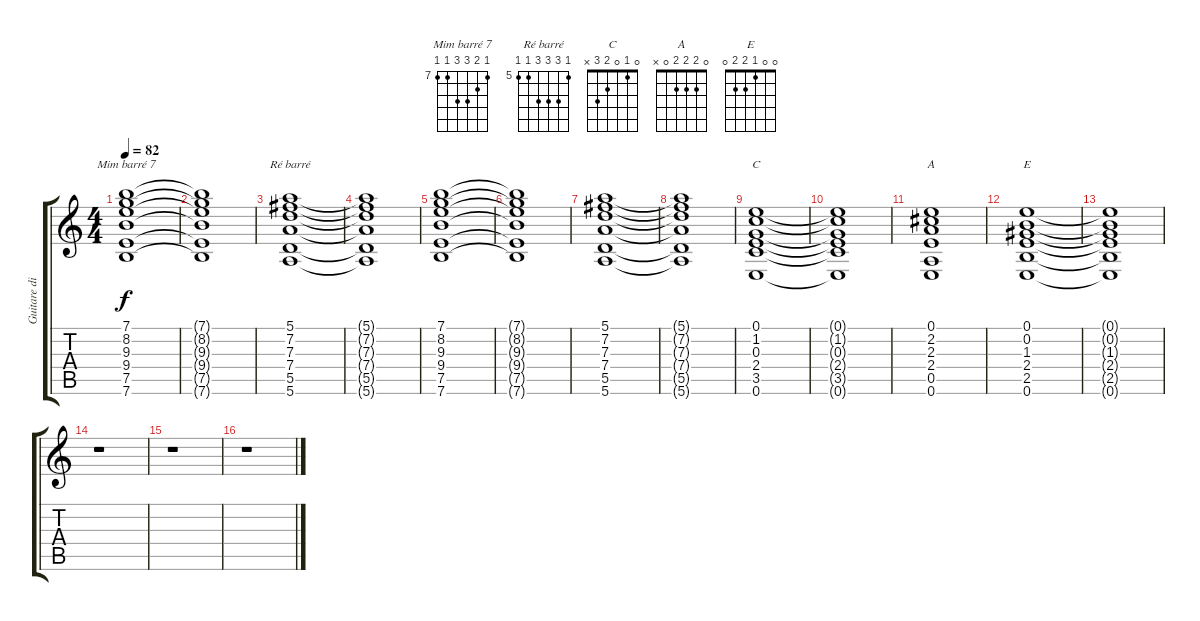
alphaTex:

\track ("Guitare disto" "Guitare di") {instrument overdrivenguitar}
\staff {score tabs}
\tuning (E4 B3 G3 D3 A2 E2) {hide}
\chord ("Mim barré 7" 7 8 9 9 7 7) {firstfret 7}
\chord ("Ré barré" 5 7 7 7 5 5) {firstfret 5}
\chord ("C" 0 1 0 2 3 x)
\chord ("A" 0 2 2 2 0 x)
\chord ("E" 0 0 1 2 2 0)
\ts (4 4)
\tempo 82
\clef g2
\ks c
(7.1 8.2 9.3 9.4 7.5 7.6).1{ch "Mim barré 7" dy f} |
(7.1{t} 8.2{t} 9.3{t} 9.4{t} 7.5{t} 7.6{t}).1 |
(5.1 7.2 7.3 7.4 5.5 5.6).1{ch "Ré barré"} |
(5.1{t} 7.2{t} 7.3{t} 7.4{t} 5.5{t} 5.6{t}).1 |
(7.1 8.2 9.3 9.4 7.5 7.6).1 |
(7.1{t} 8.2{t} 9.3{t} 9.4{t} 7.5{t} 7.6{t}).1 |
(5.1 7.2 7.3 7.4 5.5 5.6).1 |
(5.1{t} 7.2{t} 7.3{t} 7.4{t} 5.5{t} 5.6{t}).1 |
(0.1 1.2 0.3 2.4 3.5 0.6).1{ch "C"} |
(0.1{t} 1.2{t} 0.3{t} 2.4{t} 3.5{t} 0.6{t}).1 |
(0.1 2.2 2.3 2.4 0.5 0.6).1{ch "A"} |
(0.1 0.2 1.3 2.4 2.5 0.6).1{ch "E"} |
(0.1{t} 0.2{t} 1.3{t} 2.4{t} 2.5{t} 0.6{t}).1 |
r.1 |
r.1 |
r.1
